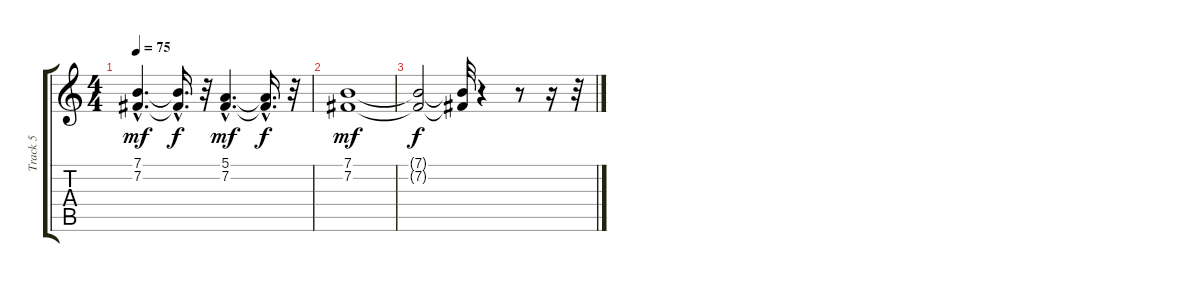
\track ("Track 5" "Track 5") {instrument stringensemble2}
\staff {score tabs}
\tuning (E4 B3 G3 D3 A2 E2) {hide}
\ts (4 4)
\tempo 75
\clef g2
\ks c
(7.1{hac} 7.2{hac}).4{d dy mf} (7.1{hac t} 7.2{hac t}).16{d dy f} r.32 (5.1{hac} 7.2{hac}).4{d dy mf} (5.1{hac t} 7.2{hac t}).16{d dy f} r.32 |
(7.1 7.2).1{dy mf} |
(7.1{t} 7.2{t}).2{dy f} (7.1{t} 7.2{t}).32 r.4 r.8 r.16 r.32
